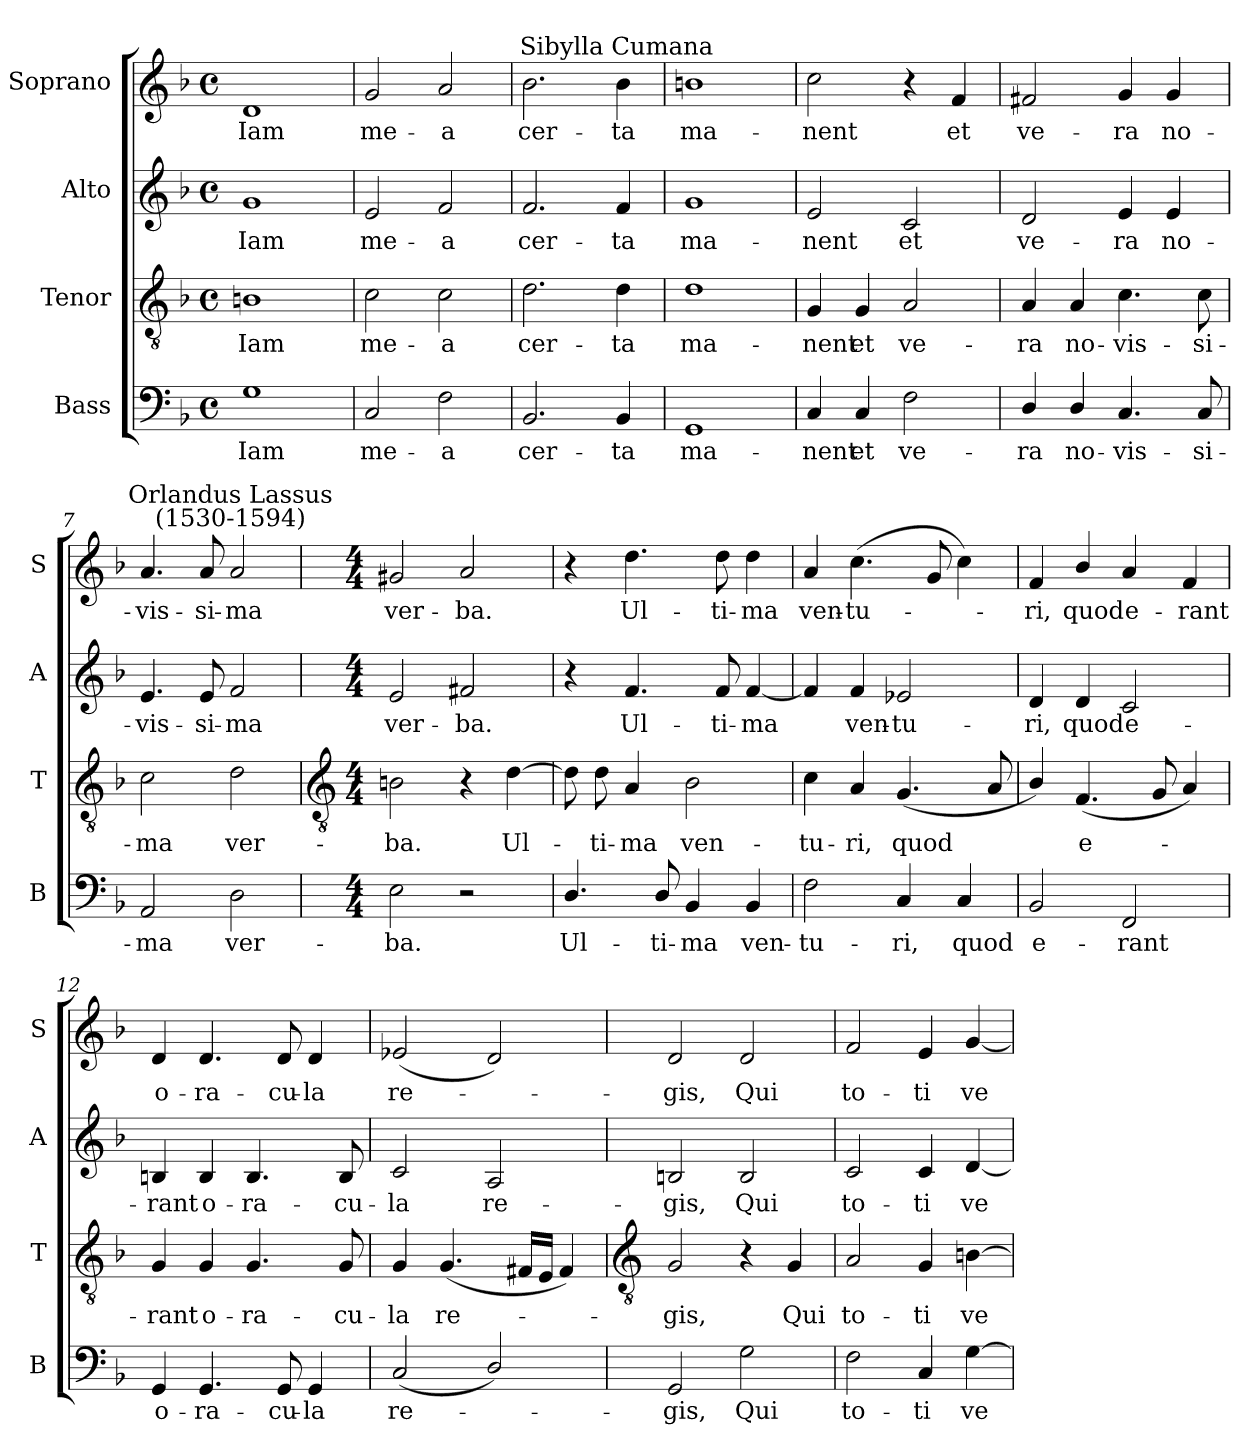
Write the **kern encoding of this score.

**kern	**text	**kern	**text	**kern	**text	**kern	**text
*part4	*part4	*part3	*part3	*part2	*part2	*part1	*part1
*staff4	*staff4	*staff3	*staff3	*staff2	*staff2	*staff1	*staff1
*I"Bass	*	*I"Tenor	*	*I"Alto	*	*I"Soprano	*
*I'B	*	*I'T	*	*I'A	*	*I'S	*
*clefF4	*	*clefGv2	*	*clefG2	*	*clefG2	*
*k[b-]	*	*k[b-]	*	*k[b-]	*	*k[b-]	*
*F:	*	*F:	*	*F:	*	*F:	*
*M4/4	*	*M4/4	*	*M4/4	*	*M4/4	*
*met(c)	*	*met(c)	*	*met(c)	*	*met(c)	*
=1	=1	=1	=1	=1	=1	=1	=1
!	!LO:LY:b	!	!LO:LY:b	!	!LO:LY:b	!	!LO:LY:b
1G	Iam	1Bn	Iam	1g	Iam	1d	Iam
=2	=2	=2	=2	=2	=2	=2	=2
!	!LO:LY:b	!	!LO:LY:b	!	!LO:LY:b	!	!LO:LY:b
2C	me-	2c	me-	2e	me-	2g	me-
!	!LO:LY:b	!	!LO:LY:b	!	!LO:LY:b	!	!LO:LY:b
2F	-a	2c	-a	2f	-a	2a	-a
=3	=3	=3	=3	=3	=3	=3	=3
!	!LO:LY:b	!	!LO:LY:b	!	!LO:LY:b	!	!LO:LY:b
2.BB-	cer-	2.d	cer-	2.f	cer-	2.b-	cer-
!	!	!	!	!	!	!LO:TX:a:cj:t=Sibylla Cumana	!
!	!LO:LY:b	!	!LO:LY:b	!	!LO:LY:b	!	!LO:LY:b
4BB-	-ta	4d	-ta	4f	-ta	4b-	-ta
=4	=4	=4	=4	=4	=4	=4	=4
!	!LO:LY:b	!	!LO:LY:b	!	!LO:LY:b	!	!LO:LY:b
1GG	ma-	1d	ma-	1g	ma-	1bn	ma-
=5	=5	=5	=5	=5	=5	=5	=5
!	!LO:LY:b	!	!LO:LY:b	!	!LO:LY:b	!	!LO:LY:b
4C	-nent	4G	-nent	2e	-nent	2cc	-nent
!	!LO:LY:b	!	!LO:LY:b	!	!	!	!
4C	et	4G	et	.	.	.	.
!	!LO:LY:b	!	!LO:LY:b	!	!LO:LY:b	!	!
2F	ve-	2A	ve-	2c	et	4r	.
!	!	!	!	!	!	!	!LO:LY:b
.	.	.	.	.	.	4f	et
=6	=6	=6	=6	=6	=6	=6	=6
!	!LO:LY:b	!	!LO:LY:b	!	!LO:LY:b	!	!LO:LY:b
4D/	-ra	4A	-ra	2d	ve-	2f#X	ve-
!	!LO:LY:b	!	!LO:LY:b	!	!	!	!
4D/	no-	4A	no-	.	.	.	.
!	!LO:LY:b	!	!LO:LY:b	!	!LO:LY:b	!	!LO:LY:b
4.C	-vis-	4.c	-vis-	4e	-ra	4g	-ra
!	!	!	!	!	!LO:LY:b	!	!LO:LY:b
.	.	.	.	4e	no-	4g	no-
!	!LO:LY:b	!	!LO:LY:b	!	!	!	!
8C	-si-	8c	-si-	.	.	.	.
=7	=7	=7	=7	=7	=7	=7	=7
!	!LO:LY:b	!	!LO:LY:b	!	!LO:LY:b	!	!LO:LY:b
2AA	-ma	2c	-ma	4.e	-vis-	4.a	-vis-
!	!	!	!	!	!LO:LY:b	!	!LO:LY:b
.	.	.	.	8e	-si-	8a	-si-
!	!	!	!	!	!	!LO:TX:a:cj:t=Orlandus Lassus\n(1530-1594)	!
!	!LO:LY:b	!	!LO:LY:b	!	!LO:LY:b	!	!LO:LY:b
2D	ver-	2d	ver-	2f	-ma	2a	-ma
!!LO:LB:g=z
=8	=8	=8	=8	=8	=8	=8	=8
*	*	*clefGv2	*	*	*	*	*
*M4/4	*	*M4/4	*	*M4/4	*	*M4/4	*
!	!LO:LY:b	!	!LO:LY:b	!	!LO:LY:b	!	!LO:LY:b
2E	-ba.	2Bn	-ba.	2e	ver-	2g#X	ver-
!	!	!	!	!	!LO:LY:b	!	!LO:LY:b
2r	.	4r	.	2f#X	-ba.	2a	-ba.
!	!	!	!LO:LY:b	!	!	!	!
.	.	[4d	Ul-	.	.	.	.
=9	=9	=9	=9	=9	=9	=9	=9
!	!LO:LY:b	!	!	!	!	!	!
4.D/	Ul-	8d]	.	4r	.	4r	.
!	!	!	!LO:LY:b	!	!	!	!
.	.	8d	ti-	.	.	.	.
!	!	!	!LO:LY:b	!	!LO:LY:b	!	!LO:LY:b
.	.	4A	-ma	4.f	Ul-	4.dd	Ul-
!	!LO:LY:b	!	!	!	!	!	!
8D/	-ti-	.	.	.	.	.	.
!	!LO:LY:b	!	!LO:LY:b	!	!	!	!
4BB-	-ma	2B-	ven-	.	.	.	.
!	!	!	!	!	!LO:LY:b	!	!LO:LY:b
.	.	.	.	8f	-ti-	8dd	-ti-
!	!LO:LY:b	!	!	!	!LO:LY:b	!	!LO:LY:b
4BB-	ven-	.	.	[4f	-ma	4dd	-ma
=10	=10	=10	=10	=10	=10	=10	=10
!	!LO:LY:b	!	!LO:LY:b	!	!	!	!LO:LY:b
2F	-tu-	4c	-tu-	4f]	.	4a	ven-
!	!	!	!LO:LY:b	!	!LO:LY:b	!	!LO:LY:b
.	.	4A	-ri,	4f	ven-	(>4.cc	-tu-
!	!LO:LY:b	!	!LO:LY:b	!	!LO:LY:b	!	!
4C	-ri,	(<4.G	quod	2e-X	-tu-	.	.
.	.	.	.	.	.	8g	.
!	!LO:LY:b	!	!	!	!	!	!
4C	quod	.	.	.	.	4cc)	.
.	.	8A	.	.	.	.	.
=11	=11	=11	=11	=11	=11	=11	=11
!	!LO:LY:b	!	!	!	!LO:LY:b	!	!LO:LY:b
2BB-	e-	4B-/)	.	4d	-ri,	4f	ri,
!	!	!	!LO:LY:b	!	!LO:LY:b	!	!LO:LY:b
.	.	(<4.F	e-	4d	quod	4b-/	quod
!	!LO:LY:b	!	!	!	!LO:LY:b	!	!LO:LY:b
2FF	-rant	.	.	2c	e-	4a	e-
.	.	8G	.	.	.	.	.
!	!	!	!	!	!	!	!LO:LY:b
.	.	4A)	.	.	.	4f	-rant
=12	=12	=12	=12	=12	=12	=12	=12
!	!LO:LY:b	!	!LO:LY:b	!	!LO:LY:b	!	!LO:LY:b
4GG	o-	4G	rant	4Bn	-rant	4d	o-
!	!LO:LY:b	!	!LO:LY:b	!	!LO:LY:b	!	!LO:LY:b
4.GG	-ra-	4G	o-	4B	o-	4.d	-ra-
!	!	!	!LO:LY:b	!	!LO:LY:b	!	!
.	.	4.G	-ra-	4.B	-ra-	.	.
!	!LO:LY:b	!	!	!	!	!	!LO:LY:b
8GG	-cu-	.	.	.	.	8d	-cu-
!	!LO:LY:b	!	!	!	!	!	!LO:LY:b
4GG	-la	.	.	.	.	4d	-la
!	!	!	!LO:LY:b	!	!LO:LY:b	!	!
.	.	8G	-cu-	8B	-cu-	.	.
=13	=13	=13	=13	=13	=13	=13	=13
!	!LO:LY:b	!	!LO:LY:b	!	!LO:LY:b	!	!LO:LY:b
(<2C	re-	4G	-la	2c	-la	(<2e-X	re-
!	!	!	!LO:LY:b	!	!	!	!
.	.	(<4.G	re-	.	.	.	.
!	!	!	!	!	!LO:LY:b	!	!
2D/)	.	.	.	2A	re-	2d)	.
.	.	16F#XLL	.	.	.	.	.
.	.	16EJJ	.	.	.	.	.
.	.	4F#)	.	.	.	.	.
!!LO:LB:g=z
=14	=14	=14	=14	=14	=14	=14	=14
*	*	*clefGv2	*	*	*	*	*
!	!LO:LY:b	!	!LO:LY:b	!	!LO:LY:b	!	!LO:LY:b
2GG	gis,	2G	gis,	2Bn	-gis,	2d	gis,
!	!LO:LY:b	!	!	!	!LO:LY:b	!	!LO:LY:b
2G	Qui	4r	.	2B	Qui	2d	Qui
!	!	!	!LO:LY:b	!	!	!	!
.	.	4G	Qui	.	.	.	.
=15	=15	=15	=15	=15	=15	=15	=15
!	!LO:LY:b	!	!LO:LY:b	!	!LO:LY:b	!	!LO:LY:b
2F	to-	2A	to-	2c	to-	2f	to-
!	!LO:LY:b	!	!LO:LY:b	!	!LO:LY:b	!	!LO:LY:b
4C	-ti	4G	-ti	4c	-ti	4e	-ti
!	!LO:LY:b	!	!LO:LY:b	!	!LO:LY:b	!	!LO:LY:b
[4G	ve-	[4Bn	ve-	[4d	ve-	[4g	ve-
=	=	=	=	=	=	=	=
*-	*-	*-	*-	*-	*-	*-	*-
